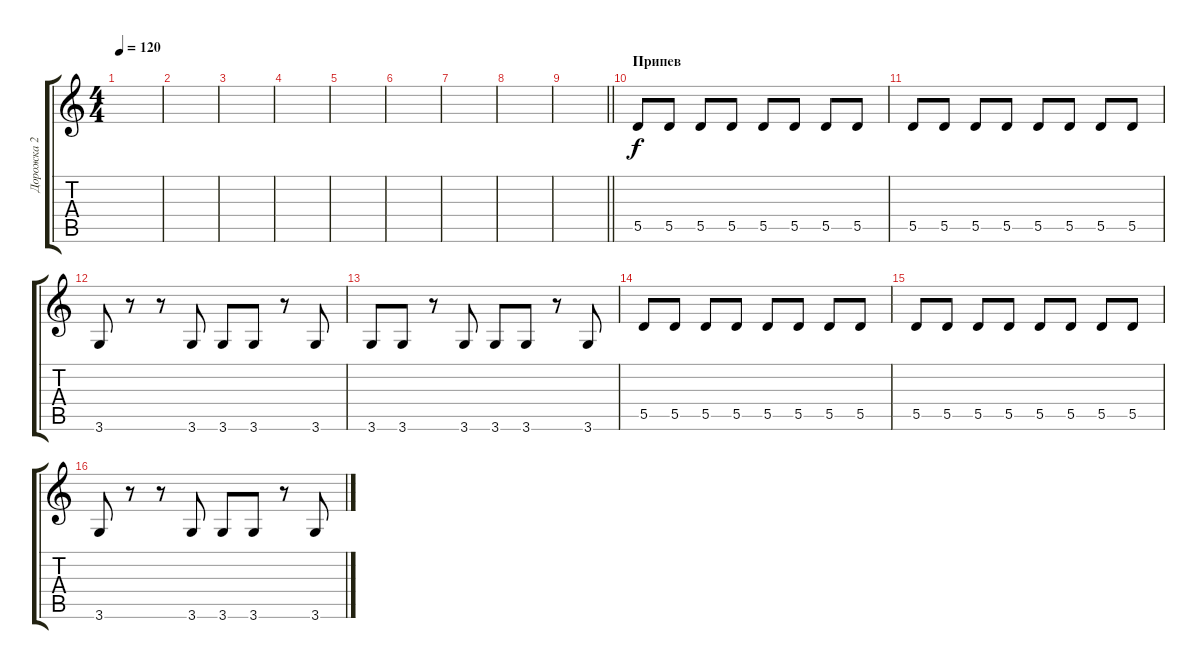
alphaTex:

\track ("Дорожка 2" "Дорожка 2") {instrument distortionguitar}
\staff {score tabs}
\tuning (E4 B3 G3 D3 A2 E2) {hide}
\ts (4 4)
\tempo 120
\clef g2
\ks c
|
|
|
|
|
|
|
|
\barLineRight lightlight
|
\section ("" "Припев")
5.5.8 5.5.8 5.5.8 5.5.8 5.5.8 5.5.8 5.5.8 5.5.8 |
5.5.8 5.5.8 5.5.8 5.5.8 5.5.8 5.5.8 5.5.8 5.5.8 |
3.6.8 r.8 r.8 3.6.8 3.6.8 3.6.8 r.8 3.6.8 |
3.6.8 3.6.8 r.8 3.6.8 3.6.8 3.6.8 r.8 3.6.8 |
5.5.8 5.5.8 5.5.8 5.5.8 5.5.8 5.5.8 5.5.8 5.5.8 |
5.5.8 5.5.8 5.5.8 5.5.8 5.5.8 5.5.8 5.5.8 5.5.8 |
3.6.8 r.8 r.8 3.6.8 3.6.8 3.6.8 r.8 3.6.8
